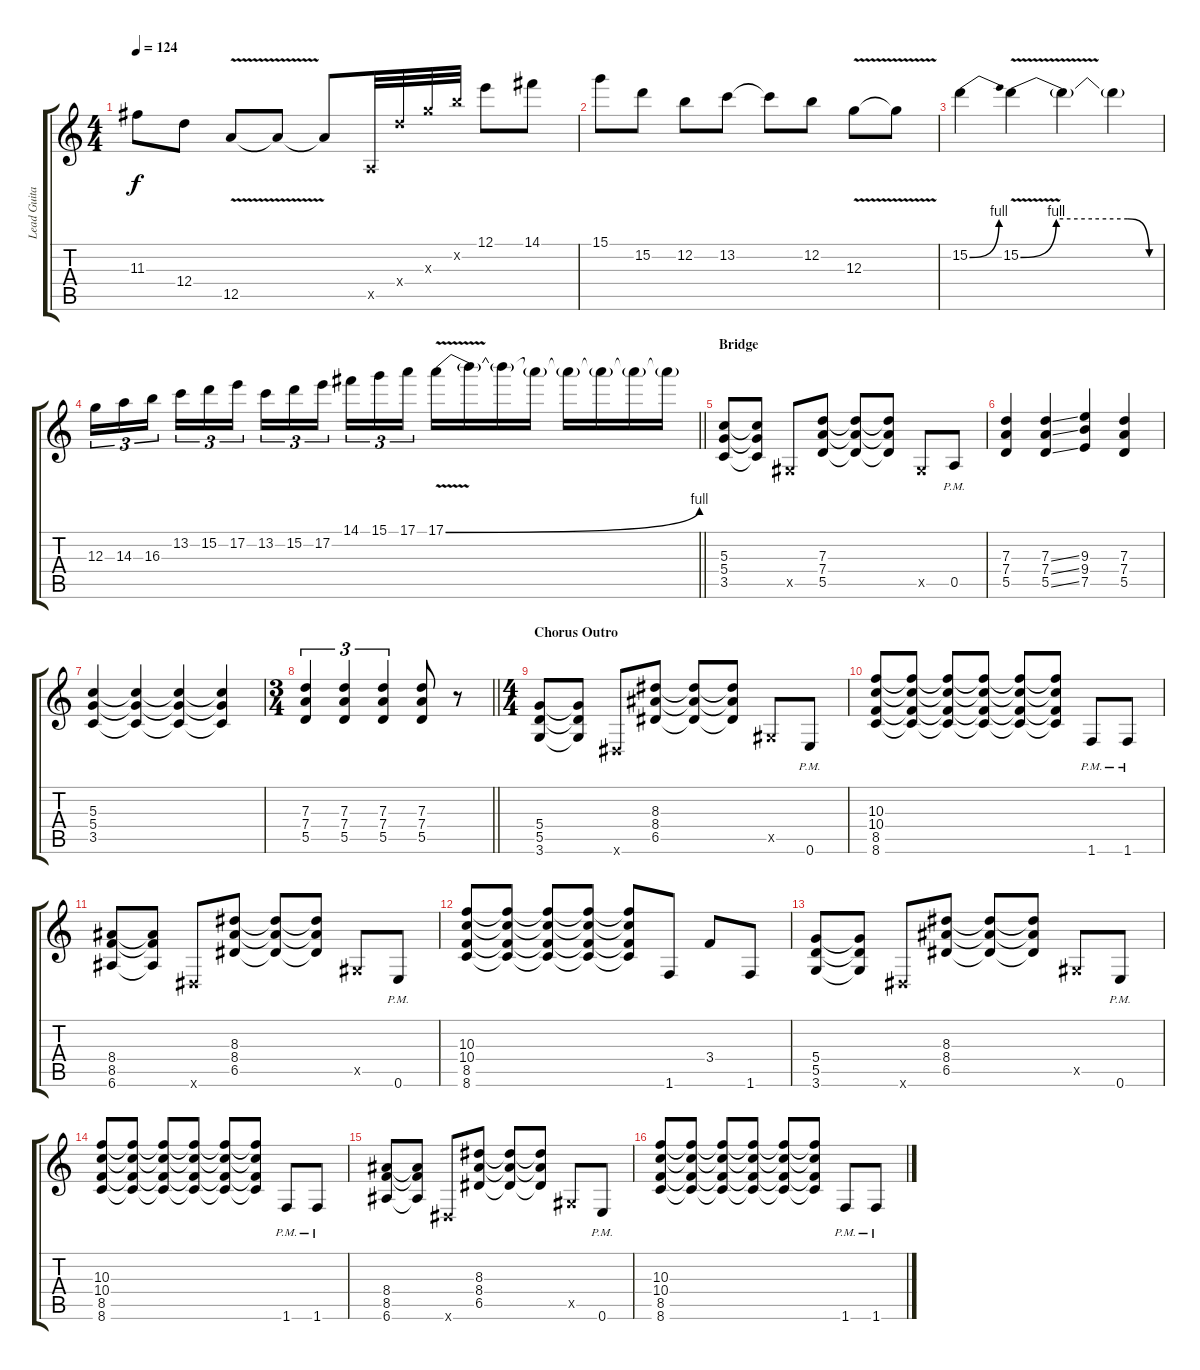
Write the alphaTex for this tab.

\track ("Lead Guitar" "Lead Guita") {instrument distortionguitar}
\staff {score tabs}
\tuning (E4 B3 G3 D3 A2 E2) {hide}
\ts (4 4)
\tempo 124
\clef g2
\ks c
11.3{t}.8{dy f} 12.4.8 12.5{v}.8 12.5{t}.8 12.5{t}.8 0.5{x}.32 12.4{x}.32 12.3{x}.32 12.2{x}.32 12.1.8 14.1.8 |
15.1.8 15.2.8 12.2.8 13.2.8 13.2{t}.8 12.2.8 12.3{v}.8 12.3{t}.8 |
15.2{be (bend 0 0 60 4)}.4 15.2{be (custom 0 0 15 4 30 4 45 4 54 0 60 0) v}.4 15.2{t}.4 15.2{t}.4 |
\barLineRight lightlight
12.3.16{tu (3 2)} 14.3.16{tu (3 2)} 16.3.16{tu (3 2) beam splitsecondary} 13.2.16{tu (3 2)} 15.2.16{tu (3 2)} 17.2.16{tu (3 2)} 13.2.16{tu (3 2)} 15.2.16{tu (3 2)} 17.2.16{tu (3 2) beam splitsecondary} 14.1.16{tu (3 2)} 15.1.16{tu (3 2)} 17.1.16{tu (3 2)} 17.1{be (bend 0 0 60 4) v}.16 17.1{t}.16 17.1{t}.16 17.1{t}.16 17.1{t}.16 17.1{t}.16 17.1{t}.16 17.1{t}.16 |
\section ("" "Bridge")
(5.3 5.4 3.5).8{volume 13} (5.3{t} 5.4{t} 3.5{t}).8 -1.5{x}.8 (7.3 7.4 5.5).8 (7.3{t} 7.4{t} 5.5{t}).8 (7.3{t} 7.4{t} 5.5{t}).8 -1.5{x}.8 0.5{pm}.8 |
(7.3 7.4 5.5).4 (7.3{ss} 7.4{ss} 5.5{ss}).4 (9.3 9.4 7.5).4 (7.3 7.4 5.5).4 |
(5.3 5.4 3.5).4 (5.3{t} 5.4{t} 3.5{t}).4 (5.3{t} 5.4{t} 3.5{t}).4 (5.3{t} 5.4{t} 3.5{t}).4 |
\ts (3 4)
\barLineRight lightlight
(7.3 7.4 5.5).4{tu (3 2)} (7.3 7.4 5.5).4{tu (3 2)} (7.3 7.4 5.5).4{tu (3 2)} (7.3 7.4 5.5).8 r.8 |
\ts (4 4)
\section ("" "Chorus Outro")
(5.4 5.5 3.6).8 (5.4{t} 5.5{t} 3.6{t}).8 -1.6{x}.8 (8.3 8.4 6.5).8 (8.3{t} 8.4{t} 6.5{t}).8 (8.3{t} 8.4{t} 6.5{t}).8 -1.5{x}.8 0.6{pm}.8 |
(10.3 10.4 8.5 8.6).8 (10.3{t} 10.4{t} 8.5{t} 8.6{t}).8 (10.3{t} 10.4{t} 8.5{t} 8.6{t}).8 (10.3{t} 10.4{t} 8.5{t} 8.6{t}).8 (10.3{t} 10.4{t} 8.5{t} 8.6{t}).8 (10.3{t} 10.4{t} 8.5{t} 8.6{t}).8 1.6{pm}.8 1.6{pm}.8 |
(8.4 8.5 6.6).8 (8.4{t} 8.5{t} 6.6{t}).8 -1.6{x}.8 (8.3 8.4 6.5).8 (8.3{t} 8.4{t} 6.5{t}).8 (8.3{t} 8.4{t} 6.5{t}).8 -1.5{x}.8 0.6{pm}.8 |
(10.3 10.4 8.5 8.6).8 (10.3{t} 10.4{t} 8.5{t} 8.6{t}).8 (10.3{t} 10.4{t} 8.5{t} 8.6{t}).8 (10.3{t} 10.4{t} 8.5{t} 8.6{t}).8 (10.3{t} 10.4{t} 8.5{t} 8.6{t}).8 1.6.8 3.4.8 1.6.8 |
(5.4 5.5 3.6).8 (5.4{t} 5.5{t} 3.6{t}).8 -1.6{x}.8 (8.3 8.4 6.5).8 (8.3{t} 8.4{t} 6.5{t}).8 (8.3{t} 8.4{t} 6.5{t}).8 -1.5{x}.8 0.6{pm}.8 |
(10.3 10.4 8.5 8.6).8 (10.3{t} 10.4{t} 8.5{t} 8.6{t}).8 (10.3{t} 10.4{t} 8.5{t} 8.6{t}).8 (10.3{t} 10.4{t} 8.5{t} 8.6{t}).8 (10.3{t} 10.4{t} 8.5{t} 8.6{t}).8 (10.3{t} 10.4{t} 8.5{t} 8.6{t}).8 1.6{pm}.8 1.6{pm}.8 |
(8.4 8.5 6.6).8 (8.4{t} 8.5{t} 6.6{t}).8 -1.6{x}.8 (8.3 8.4 6.5).8 (8.3{t} 8.4{t} 6.5{t}).8 (8.3{t} 8.4{t} 6.5{t}).8 -1.5{x}.8 0.6{pm}.8 |
(10.3 10.4 8.5 8.6).8 (10.3{t} 10.4{t} 8.5{t} 8.6{t}).8 (10.3{t} 10.4{t} 8.5{t} 8.6{t}).8 (10.3{t} 10.4{t} 8.5{t} 8.6{t}).8 (10.3{t} 10.4{t} 8.5{t} 8.6{t}).8 (10.3{t} 10.4{t} 8.5{t} 8.6{t}).8 1.6{pm}.8 1.6{pm}.8
